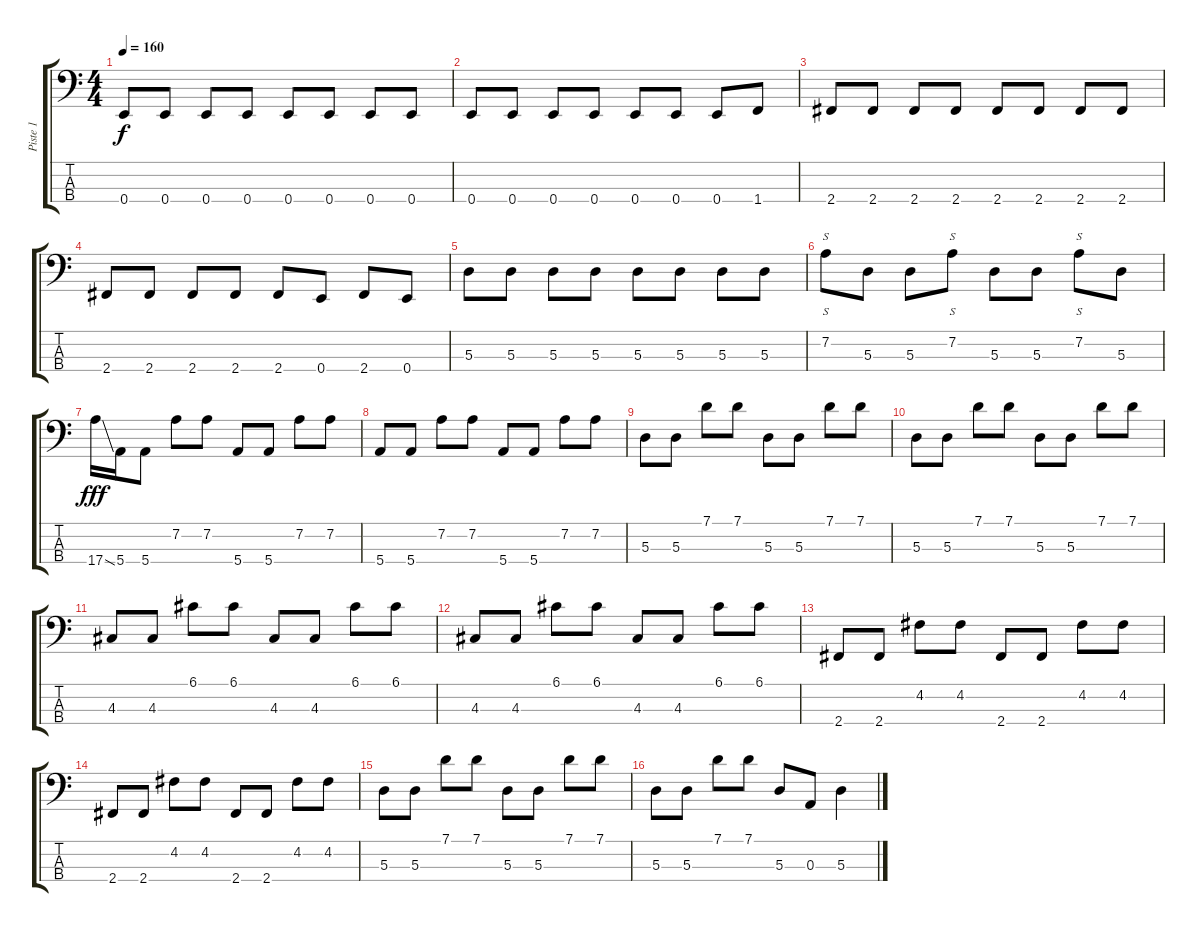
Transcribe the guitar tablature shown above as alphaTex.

\track ("Piste 1" "Piste 1") {instrument acousticbass}
\staff {score tabs}
\tuning (G2 D2 A1 E1) {hide}
\ts (4 4)
\tempo 160
\clef f4
\ks c
0.4.8{dy f} 0.4.8 0.4.8 0.4.8 0.4.8 0.4.8 0.4.8 0.4.8 |
0.4.8 0.4.8 0.4.8 0.4.8 0.4.8 0.4.8 0.4.8 1.4.8 |
2.4.8 2.4.8 2.4.8 2.4.8 2.4.8 2.4.8 2.4.8 2.4.8 |
2.4.8 2.4.8 2.4.8 2.4.8 2.4.8 0.4.8 2.4.8 0.4.8 |
5.3.8 5.3.8 5.3.8 5.3.8 5.3.8 5.3.8 5.3.8 5.3.8 |
7.2.8{s} 5.3.8 5.3.8 7.2.8{s} 5.3.8 5.3.8 7.2.8{s} 5.3.8 |
17.4{ss}.16{dy fff} 5.4.16 5.4.8 7.2.8 7.2.8 5.4.8 5.4.8 7.2.8 7.2.8 |
5.4.8 5.4.8 7.2.8 7.2.8 5.4.8 5.4.8 7.2.8 7.2.8 |
5.3.8 5.3.8 7.1.8 7.1.8 5.3.8 5.3.8 7.1.8 7.1.8 |
5.3.8 5.3.8 7.1.8 7.1.8 5.3.8 5.3.8 7.1.8 7.1.8 |
4.3.8 4.3.8 6.1.8 6.1.8 4.3.8 4.3.8 6.1.8 6.1.8 |
4.3.8 4.3.8 6.1.8 6.1.8 4.3.8 4.3.8 6.1.8 6.1.8 |
2.4.8 2.4.8 4.2.8 4.2.8 2.4.8 2.4.8 4.2.8 4.2.8 |
2.4.8 2.4.8 4.2.8 4.2.8 2.4.8 2.4.8 4.2.8 4.2.8 |
5.3.8 5.3.8 7.1.8 7.1.8 5.3.8 5.3.8 7.1.8 7.1.8 |
5.3.8 5.3.8 7.1.8 7.1.8 5.3.8 0.3.8 5.3{ss}.4
